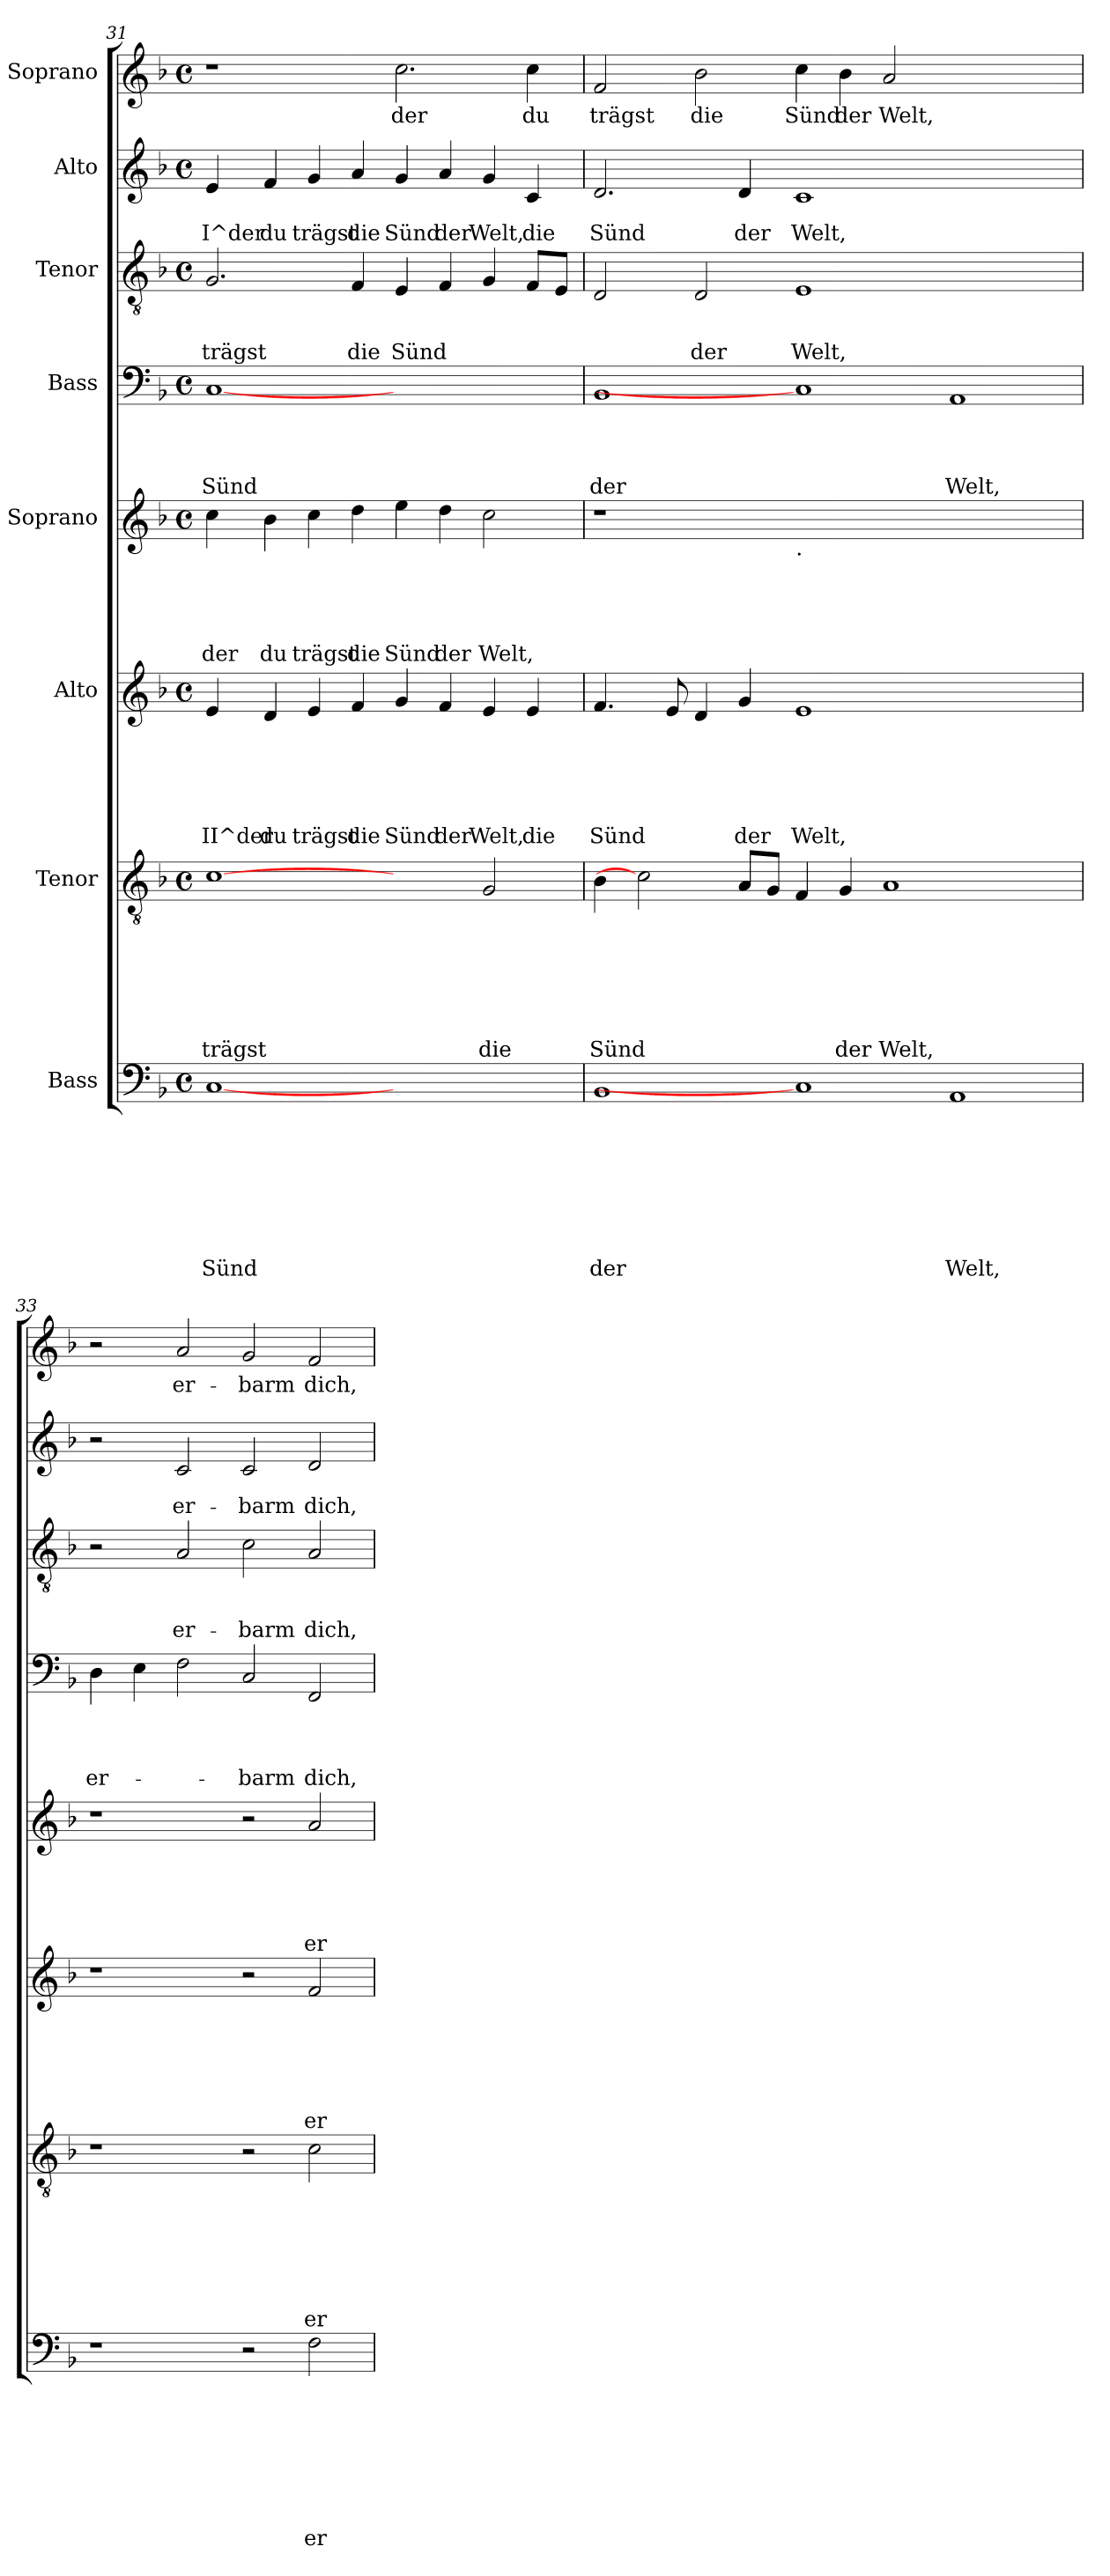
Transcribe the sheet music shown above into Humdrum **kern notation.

**kern	**text	**text	**text	**text	**text	**text	**text	**text	**kern	**text	**text	**text	**text	**text	**text	**text	**kern	**text	**text	**text	**text	**text	**text	**kern	**text	**text	**text	**text	**text	**kern	**text	**text	**text	**text	**kern	**text	**text	**text	**kern	**text	**text	**kern	**text
*part8	*part8	*part8	*part8	*part8	*part8	*part8	*part8	*part8	*part7	*part7	*part7	*part7	*part7	*part7	*part7	*part7	*part6	*part6	*part6	*part6	*part6	*part6	*part6	*part5	*part5	*part5	*part5	*part5	*part5	*part4	*part4	*part4	*part4	*part4	*part3	*part3	*part3	*part3	*part2	*part2	*part2	*part1	*part1
*staff8	*staff8	*staff8	*staff8	*staff8	*staff8	*staff8	*staff8	*staff8	*staff7	*staff7	*staff7	*staff7	*staff7	*staff7	*staff7	*staff7	*staff6	*staff6	*staff6	*staff6	*staff6	*staff6	*staff6	*staff5	*staff5	*staff5	*staff5	*staff5	*staff5	*staff4	*staff4	*staff4	*staff4	*staff4	*staff3	*staff3	*staff3	*staff3	*staff2	*staff2	*staff2	*staff1	*staff1
*I"Bass	*	*	*	*	*	*	*	*	*I"Tenor	*	*	*	*	*	*	*	*I"Alto	*	*	*	*	*	*	*I"Soprano	*	*	*	*	*	*I"Bass	*	*	*	*	*I"Tenor	*	*	*	*I"Alto	*	*	*I"Soprano	*
!!LO:PB:g=z
*clefF4	*	*	*	*	*	*	*	*	*clefGv2	*	*	*	*	*	*	*	*clefG2	*	*	*	*	*	*	*clefG2	*	*	*	*	*	*clefF4	*	*	*	*	*clefGv2	*	*	*	*clefG2	*	*	*clefG2	*
*k[b-]	*	*	*	*	*	*	*	*	*k[b-]	*	*	*	*	*	*	*	*k[b-]	*	*	*	*	*	*	*k[b-]	*	*	*	*	*	*k[b-]	*	*	*	*	*k[b-]	*	*	*	*k[b-]	*	*	*k[b-]	*
*F:	*	*	*	*	*	*	*	*	*F:	*	*	*	*	*	*	*	*F:	*	*	*	*	*	*	*F:	*	*	*	*	*	*F:	*	*	*	*	*F:	*	*	*	*F:	*	*	*F:	*
*M4/4	*	*	*	*	*	*	*	*	*M4/4	*	*	*	*	*	*	*	*M4/4	*	*	*	*	*	*	*M4/4	*	*	*	*	*	*M4/4	*	*	*	*	*M4/4	*	*	*	*M4/4	*	*	*M4/4	*
*met(c)	*	*	*	*	*	*	*	*	*met(c)	*	*	*	*	*	*	*	*met(c)	*	*	*	*	*	*	*met(c)	*	*	*	*	*	*met(c)	*	*	*	*	*met(c)	*	*	*	*met(c)	*	*	*met(c)	*
=31	=31	=31	=31	=31	=31	=31	=31	=31	=31	=31	=31	=31	=31	=31	=31	=31	=31	=31	=31	=31	=31	=31	=31	=31	=31	=31	=31	=31	=31	=31	=31	=31	=31	=31	=31	=31	=31	=31	=31	=31	=31	=31	=31
!	!	!	!	!	!	!	!	!LO:LY:b	!	!	!	!	!	!	!	!LO:LY:b	!	!	!	!	!	!	!LO:LY:b:rj	!	!	!	!	!	!LO:LY:b	!	!	!	!	!LO:LY:b	!	!	!	!LO:LY:b	!	!	!LO:LY:b:rj	!	!
[1C	.	.	.	.	.	.	.	Sünd	[1c	.	.	.	.	.	.	trägst	4e/	.	.	.	.	.	II^der	4cc\	.	.	.	.	der	[1C	.	.	.	Sünd	2.G/	.	.	trägst	4e/	.	I^der	1r	.
!	!	!	!	!	!	!	!	!	!	!	!	!	!	!	!	!	!	!	!	!	!	!	!LO:LY:b:rj	!	!	!	!	!	!LO:LY:b	!	!	!	!	!	!	!	!	!	!	!	!LO:LY:b:rj	!	!
.	.	.	.	.	.	.	.	.	.	.	.	.	.	.	.	.	4d/	.	.	.	.	.	du	4b-\	.	.	.	.	du	.	.	.	.	.	.	.	.	.	4f/	.	du	.	.
!	!	!	!	!	!	!	!	!	!	!	!	!	!	!	!	!	!	!	!	!	!	!	!LO:LY:b:rj	!	!	!	!	!	!LO:LY:b	!	!	!	!	!	!	!	!	!	!	!	!LO:LY:b:rj	!	!
.	.	.	.	.	.	.	.	.	.	.	.	.	.	.	.	.	4e/	.	.	.	.	.	trägst	4cc\	.	.	.	.	trägst	.	.	.	.	.	.	.	.	.	4g/	.	trägst	.	.
!	!	!	!	!	!	!	!	!	!	!	!	!	!	!	!	!	!	!	!	!	!	!	!LO:LY:b:rj	!	!	!	!	!	!LO:LY:b	!	!	!	!	!	!	!	!	!LO:LY:b	!	!	!LO:LY:b:rj	!	!
.	.	.	.	.	.	.	.	.	.	.	.	.	.	.	.	.	4f/	.	.	.	.	.	die	4dd\	.	.	.	.	die	.	.	.	.	.	4F/	.	.	die	4a/	.	die	.	.
!	!	!	!	!	!	!	!	!	!	!	!	!	!	!	!	!	!	!	!	!	!	!	!LO:LY:b:rj	!	!	!	!	!	!LO:LY:b	!	!	!	!	!	!	!	!	!LO:LY:b	!	!	!LO:LY:b:rj	!	!LO:LY:b
1ryy	.	.	.	.	.	.	.	.	2ryy	.	.	.	.	.	.	.	4g/	.	.	.	.	.	Sünd	4ee\	.	.	.	.	Sünd	1ryy	.	.	.	.	4E/	.	.	Sünd	4g/	.	Sünd	2.cc\	der
!	!	!	!	!	!	!	!	!	!	!	!	!	!	!	!	!	!	!	!	!	!	!	!LO:LY:b:rj	!	!	!	!	!	!LO:LY:b	!	!	!	!	!	!	!	!	!	!	!	!LO:LY:b:rj	!	!
.	.	.	.	.	.	.	.	.	.	.	.	.	.	.	.	.	4f/	.	.	.	.	.	der	4dd\	.	.	.	.	der	.	.	.	.	.	4F/	.	.	.	4a/	.	der	.	.
!	!	!	!	!	!	!	!	!	!	!	!	!	!	!	!	!LO:LY:b	!	!	!	!	!	!	!LO:LY:b:rj	!	!	!	!	!	!LO:LY:b	!	!	!	!	!	!	!	!	!	!	!	!LO:LY:b:rj	!	!
.	.	.	.	.	.	.	.	.	2G/	.	.	.	.	.	.	die	4e/	.	.	.	.	.	Welt,	2cc\	.	.	.	.	Welt,	.	.	.	.	.	4G/	.	.	.	4g/	.	Welt,	.	.
!	!	!	!	!	!	!	!	!	!	!	!	!	!	!	!	!	!	!	!	!	!	!	!LO:LY:b:rj	!	!	!	!	!	!	!	!	!	!	!	!	!	!	!	!	!	!LO:LY:b:rj	!	!LO:LY:b
.	.	.	.	.	.	.	.	.	.	.	.	.	.	.	.	.	4e/	.	.	.	.	.	die	.	.	.	.	.	.	.	.	.	.	.	8F/L	.	.	.	4c/	.	die	4cc\	du
.	.	.	.	.	.	.	.	.	.	.	.	.	.	.	.	.	.	.	.	.	.	.	.	.	.	.	.	.	.	.	.	.	.	.	8E/J	.	.	.	.	.	.	.	.
=32	=32	=32	=32	=32	=32	=32	=32	=32	=32	=32	=32	=32	=32	=32	=32	=32	=32	=32	=32	=32	=32	=32	=32	=32	=32	=32	=32	=32	=32	=32	=32	=32	=32	=32	=32	=32	=32	=32	=32	=32	=32	=32	=32
!	!	!	!	!	!	!	!	!LO:LY:b	!	!	!	!	!	!	!	!LO:LY:b	!	!	!	!	!	!	!LO:LY:b:rj	!	!	!	!	!	!	!	!	!	!	!LO:LY:b	!	!	!	!	!	!	!LO:LY:b:rj	!	!LO:LY:b
1BB-	.	.	.	.	.	.	.	der	4B-\	.	.	.	.	.	.	Sünd	4.f/	.	.	.	.	.	Sünd	1r	.	.	.	.	.	1BB-	.	.	.	der	2D/	.	.	.	2.d/	.	Sünd	2f/	trägst
.	.	.	.	.	.	.	.	.	2c]	.	.	.	.	.	.	.	.	.	.	.	.	.	.	.	.	.	.	.	.	.	.	.	.	.	.	.	.	.	.	.	.	.	.
.	.	.	.	.	.	.	.	.	.	.	.	.	.	.	.	.	8e/	.	.	.	.	.	.	.	.	.	.	.	.	.	.	.	.	.	.	.	.	.	.	.	.	.	.
!	!	!	!	!	!	!	!	!	!	!	!	!	!	!	!	!	!	!	!	!	!	!	!	!	!	!	!	!	!	!	!	!	!	!	!	!	!	!LO:LY:b	!	!	!	!	!LO:LY:b
.	.	.	.	.	.	.	.	.	.	.	.	.	.	.	.	.	4d/	.	.	.	.	.	.	.	.	.	.	.	.	.	.	.	.	.	2D/	.	.	der	.	.	.	2b-\	die
!	!	!	!	!	!	!	!	!	!	!	!	!	!	!	!	!	!	!	!	!	!	!	!LO:LY:b:rj	!	!	!	!	!	!	!	!	!	!	!	!	!	!	!	!	!	!LO:LY:b:rj	!	!
.	.	.	.	.	.	.	.	.	8A/L	.	.	.	.	.	.	.	4g/	.	.	.	.	.	der	.	.	.	.	.	.	.	.	.	.	.	.	.	.	.	4d/	.	der	.	.
.	.	.	.	.	.	.	.	.	8G/J	.	.	.	.	.	.	.	.	.	.	.	.	.	.	.	.	.	.	.	.	.	.	.	.	.	.	.	.	.	.	.	.	.	.
!	!	!	!	!	!	!	!	!	!	!	!	!	!	!	!	!	!	!	!	!	!	!	!	!LO:TX:b:t=.	!	!	!	!	!	!	!	!	!	!	!	!	!	!	!	!	!	!	!
!	!	!	!	!	!	!	!	!	!	!	!	!	!	!	!	!	!	!	!	!	!	!	!LO:LY:b:rj	!	!	!	!	!	!	!	!	!	!	!	!	!	!	!LO:LY:b	!	!	!LO:LY:b:rj	!	!LO:LY:b
1C]	.	.	.	.	.	.	.	.	4F/	.	.	.	.	.	.	.	1e	.	.	.	.	.	Welt,	0ryy	.	.	.	.	.	1C]	.	.	.	.	1E	.	.	Welt,	1c	.	Welt,	4cc\	Sünd
!	!	!	!	!	!	!	!	!	!	!	!	!	!	!	!	!LO:LY:b	!	!	!	!	!	!	!	!	!	!	!	!	!	!	!	!	!	!	!	!	!	!	!	!	!	!	!LO:LY:b
.	.	.	.	.	.	.	.	.	4G/	.	.	.	.	.	.	der	.	.	.	.	.	.	.	.	.	.	.	.	.	.	.	.	.	.	.	.	.	.	.	.	.	4b-\	der
!	!	!	!	!	!	!	!	!	!	!	!	!	!	!	!	!LO:LY:b	!	!	!	!	!	!	!	!	!	!	!	!	!	!	!	!	!	!	!	!	!	!	!	!	!	!	!LO:LY:b
.	.	.	.	.	.	.	.	.	1A	.	.	.	.	.	.	Welt,	.	.	.	.	.	.	.	.	.	.	.	.	.	.	.	.	.	.	.	.	.	.	.	.	.	2a/	Welt,
!	!	!	!	!	!	!	!	!LO:LY:b	!	!	!	!	!	!	!	!	!	!	!	!	!	!	!	!	!	!	!	!	!	!	!	!	!	!LO:LY:b	!	!	!	!	!	!	!	!	!
1AA	.	.	.	.	.	.	.	Welt,	.	.	.	.	.	.	.	.	1ryy	.	.	.	.	.	.	.	.	.	.	.	.	1AA	.	.	.	Welt,	1ryy	.	.	.	1ryy	.	.	1ryy	.
.	.	.	.	.	.	.	.	.	2ryy	.	.	.	.	.	.	.	.	.	.	.	.	.	.	.	.	.	.	.	.	.	.	.	.	.	.	.	.	.	.	.	.	.	.
=33	=33	=33	=33	=33	=33	=33	=33	=33	=33	=33	=33	=33	=33	=33	=33	=33	=33	=33	=33	=33	=33	=33	=33	=33	=33	=33	=33	=33	=33	=33	=33	=33	=33	=33	=33	=33	=33	=33	=33	=33	=33	=33	=33
!	!	!	!	!	!	!	!	!	!	!	!	!	!	!	!	!	!	!	!	!	!	!	!	!	!	!	!	!	!	!	!	!	!	!LO:LY:b	!	!	!	!	!	!	!	!	!
1r	.	.	.	.	.	.	.	.	1r	.	.	.	.	.	.	.	1r	.	.	.	.	.	.	1r	.	.	.	.	.	4D\	.	.	.	er-	2r	.	.	.	2r	.	.	2r	.
.	.	.	.	.	.	.	.	.	.	.	.	.	.	.	.	.	.	.	.	.	.	.	.	.	.	.	.	.	.	4E\	.	.	.	.	.	.	.	.	.	.	.	.	.
!	!	!	!	!	!	!	!	!	!	!	!	!	!	!	!	!	!	!	!	!	!	!	!	!	!	!	!	!	!	!	!	!	!	!	!	!	!	!LO:LY:b	!	!	!LO:LY:b:rj	!	!LO:LY:b
.	.	.	.	.	.	.	.	.	.	.	.	.	.	.	.	.	.	.	.	.	.	.	.	.	.	.	.	.	.	2F\	.	.	.	.	2A/	.	.	er-	2c/	.	er-	2a/	er-
!	!	!	!	!	!	!	!	!	!	!	!	!	!	!	!	!	!	!	!	!	!	!	!	!	!	!	!	!	!	!	!	!	!	!LO:LY:b	!	!	!	!LO:LY:b	!	!	!LO:LY:b:rj	!	!LO:LY:b
2r	.	.	.	.	.	.	.	.	2r	.	.	.	.	.	.	.	2r	.	.	.	.	.	.	2r	.	.	.	.	.	2C/	.	.	.	-barm	2c\	.	.	-barm	2c/	.	-barm	2g/	-barm
!	!	!	!	!	!	!	!	!LO:LY:b	!	!	!	!	!	!	!	!LO:LY:b	!	!	!	!	!	!	!LO:LY:b:rj	!	!	!	!	!	!LO:LY:b	!	!	!	!	!LO:LY:b	!	!	!	!LO:LY:b	!	!	!LO:LY:b:rj	!	!LO:LY:b
2F\	.	.	.	.	.	.	.	er-	2c\	.	.	.	.	.	.	er-	2f/	.	.	.	.	.	er-	2a/	.	.	.	.	er-	2FF/	.	.	.	dich,	2A/	.	.	dich,	2d/	.	dich,	2f/	dich,
=	=	=	=	=	=	=	=	=	=	=	=	=	=	=	=	=	=	=	=	=	=	=	=	=	=	=	=	=	=	=	=	=	=	=	=	=	=	=	=	=	=	=	=
*-	*-	*-	*-	*-	*-	*-	*-	*-	*-	*-	*-	*-	*-	*-	*-	*-	*-	*-	*-	*-	*-	*-	*-	*-	*-	*-	*-	*-	*-	*-	*-	*-	*-	*-	*-	*-	*-	*-	*-	*-	*-	*-	*-
